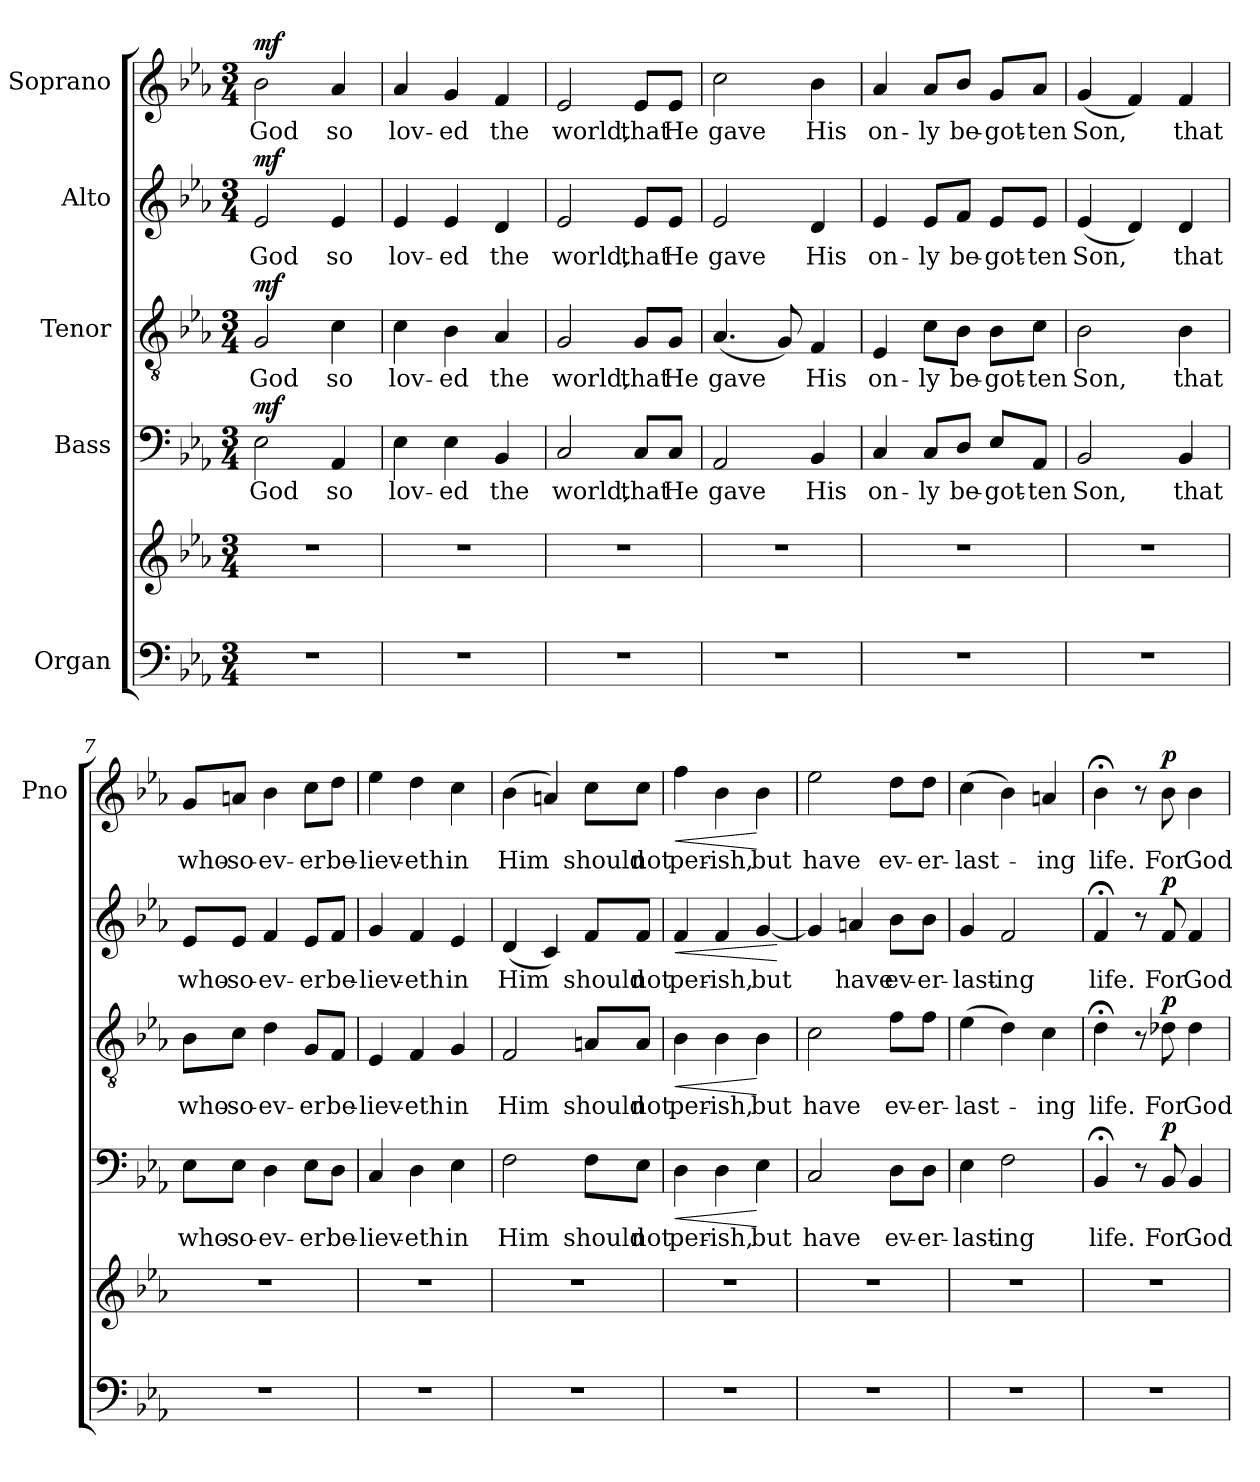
**kern	**kern	**kern	**text	**dynam	**kern	**text	**dynam	**kern	**text	**dynam	**kern	**text	**dynam
*part5	*part5	*part4	*part4	*part4	*part3	*part3	*part3	*part2	*part2	*part2	*part1	*part1	*part1
*staff6	*staff5	*staff4	*staff4	*staff4	*staff3	*staff3	*staff3	*staff2	*staff2	*staff2	*staff1	*staff1	*staff1
*I"Organ	*	*I"Bass	*	*	*I"Tenor	*	*	*I"Alto	*	*	*I"Soprano	*	*
*	*	*	*	*	*	*	*	*	*	*	*I'Pno	*	*
*clefF4	*clefG2	*clefF4	*	*	*clefGv2	*	*	*clefG2	*	*	*clefG2	*	*
*k[b-e-a-]	*k[b-e-a-]	*k[b-e-a-]	*	*	*k[b-e-a-]	*	*	*k[b-e-a-]	*	*	*k[b-e-a-]	*	*
*E-:	*E-:	*E-:	*	*	*E-:	*	*	*E-:	*	*	*E-:	*	*
*M3/4	*M3/4	*M3/4	*	*	*M3/4	*	*	*M3/4	*	*	*M3/4	*	*
=1	=1	=1	=1	=1	=1	=1	=1	=1	=1	=1	=1	=1	=1
!	!	!	!	!LO:DY:a	!	!	!LO:DY:a	!	!	!LO:DY:a	!	!	!LO:DY:a
2.r	2.r	2E-\	God	mf	2G/	God	mf	2e-/	God	mf	2b-\	God	mf
.	.	4AA-/	so	.	4c\	so	.	4e-/	so	.	4a-/	so	.
=2	=2	=2	=2	=2	=2	=2	=2	=2	=2	=2	=2	=2	=2
2.r	2.r	4E-\	lov-	.	4c\	lov-	.	4e-/	lov-	.	4a-/	lov-	.
.	.	4E-\	-ed	.	4B-\	-ed	.	4e-/	-ed	.	4g/	-ed	.
.	.	4BB-/	the	.	4A-/	the	.	4d/	the	.	4f/	the	.
=3	=3	=3	=3	=3	=3	=3	=3	=3	=3	=3	=3	=3	=3
2.r	2.r	2C/	world,	.	2G/	world,	.	2e-/	world,	.	2e-/	world,	.
.	.	8C/L	that	.	8G/L	that	.	8e-/L	that	.	8e-/L	that	.
.	.	8C/J	He	.	8G/J	He	.	8e-/J	He	.	8e-/J	He	.
=4	=4	=4	=4	=4	=4	=4	=4	=4	=4	=4	=4	=4	=4
2.r	2.r	2AA-/	gave	.	(4.A-/	gave	.	2e-/	gave	.	2cc\	gave	.
.	.	.	.	.	8G/)	.	.	.	.	.	.	.	.
.	.	4BB-/	His	.	4F/	His	.	4d/	His	.	4b-\	His	.
!!LO:LB:g=z
=5	=5	=5	=5	=5	=5	=5	=5	=5	=5	=5	=5	=5	=5
2.r	2.r	4C/	on-	.	4E-/	on-	.	4e-/	on-	.	4a-/	on-	.
.	.	8C/L	-ly	.	8c\L	-ly	.	8e-/L	-ly	.	8a-/L	-ly	.
.	.	8D/J	be-	.	8B-\J	be-	.	8f/J	be-	.	8b-/J	be-	.
.	.	8E-/L	-got-	.	8B-\L	-got-	.	8e-/L	-got-	.	8g/L	-got-	.
.	.	8AA-/J	-ten	.	8c\J	-ten	.	8e-/J	-ten	.	8a-/J	-ten	.
=6	=6	=6	=6	=6	=6	=6	=6	=6	=6	=6	=6	=6	=6
2.r	2.r	2BB-/	Son,	.	2B-\	Son,	.	(4e-/	Son,	.	(4g/	Son,	.
.	.	.	.	.	.	.	.	4d/)	.	.	4f/)	.	.
.	.	4BB-/	that	.	4B-\	that	.	4d/	that	.	4f/	that	.
=7	=7	=7	=7	=7	=7	=7	=7	=7	=7	=7	=7	=7	=7
2.r	2.r	8E-\L	who-	.	8B-\L	who-	.	8e-/L	who-	.	8g/L	who-	.
.	.	8E-\J	-so-	.	8c\J	-so-	.	8e-/J	-so-	.	8an/J	-so-	.
.	.	4D\	-ev-	.	4d\	-ev-	.	4f/	-ev-	.	4b-\	-ev-	.
.	.	8E-\L	-er	.	8G/L	-er	.	8e-/L	-er	.	8cc\L	-er	.
.	.	8D\J	be-	.	8F/J	be-	.	8f/J	be-	.	8dd\J	be-	.
=8	=8	=8	=8	=8	=8	=8	=8	=8	=8	=8	=8	=8	=8
2.r	2.r	4C/	-liev-	.	4E-/	-liev-	.	4g/	-liev-	.	4ee-\	-liev-	.
.	.	4D\	-eth	.	4F/	-eth	.	4f/	-eth	.	4dd\	-eth	.
.	.	4E-\	in	.	4G/	in	.	4e-/	in	.	4cc\	in	.
=9	=9	=9	=9	=9	=9	=9	=9	=9	=9	=9	=9	=9	=9
2.r	2.r	2F\	Him	.	2F/	Him	.	(4d/	Him	.	(4b-\	Him	.
.	.	.	.	.	.	.	.	4c/)	.	.	4an/)	.	.
.	.	8F\L	should	.	8An/L	should	.	8f/L	should	.	8cc\L	should	.
.	.	8E-\J	not	.	8A/J	not	.	8f/J	not	.	8cc\J	not	.
!!LO:LB:g=z
=10	=10	=10	=10	=10	=10	=10	=10	=10	=10	=10	=10	=10	=10
!	!	!	!	!LO:HP:b	!	!	!LO:HP:b	!	!	!LO:HP:b	!	!	!LO:HP:b
2.r	2.r	4D\	per-	<	4B-\	per-	<	4f/	per-	<	4ff\	per-	<
.	.	4D\	-ish,	.	4B-\	-ish,	.	4f/	-ish,	.	4b-\	-ish,	.
.	.	4E-\	but	[	4B-\	but	[	[4g/	but	.	4b-\	but	[
.	.	.	.	.	.	.	.	.	.	[	.	.	.
=11	=11	=11	=11	=11	=11	=11	=11	=11	=11	=11	=11	=11	=11
2.r	2.r	2C/	have	.	2c\	have	.	4g/]	.	.	2ee-\	have	.
.	.	.	.	.	.	.	.	4an/	have	.	.	.	.
.	.	8D\L	ev-	.	8f\L	ev-	.	8b-\L	ev-	.	8dd\L	ev-	.
.	.	8D\J	-er-	.	8f\J	-er-	.	8b-\J	-er-	.	8dd\J	-er-	.
=12	=12	=12	=12	=12	=12	=12	=12	=12	=12	=12	=12	=12	=12
2.r	2.r	4E-\	-last-	.	(4e-\	-last-	.	4g/	-last-	.	(4cc\	-last-	.
.	.	2F\	-ing	.	4d\)	.	.	2f/	-ing	.	4b-\)	.	.
.	.	.	.	.	4c\	-ing	.	.	.	.	4an/	-ing	.
=13	=13	=13	=13	=13	=13	=13	=13	=13	=13	=13	=13	=13	=13
2.r	2.r	4BB-;</	life.	.	4d;<\	life.	.	4f;</	life.	.	4b-;<\	life.	.
.	.	8r	.	.	8r	.	.	8r	.	.	8r	.	.
!	!	!	!	!LO:DY:a	!	!	!LO:DY:a	!	!	!LO:DY:a	!	!	!LO:DY:a
.	.	8BB-/	For	p	8d-X\	For	p	8f/	For	p	8b-\	For	p
.	.	4BB-/	God	.	4d-\	God	.	4f/	God	.	4b-\	God	.
=	=	=	=	=	=	=	=	=	=	=	=	=	=
*-	*-	*-	*-	*-	*-	*-	*-	*-	*-	*-	*-	*-	*-
